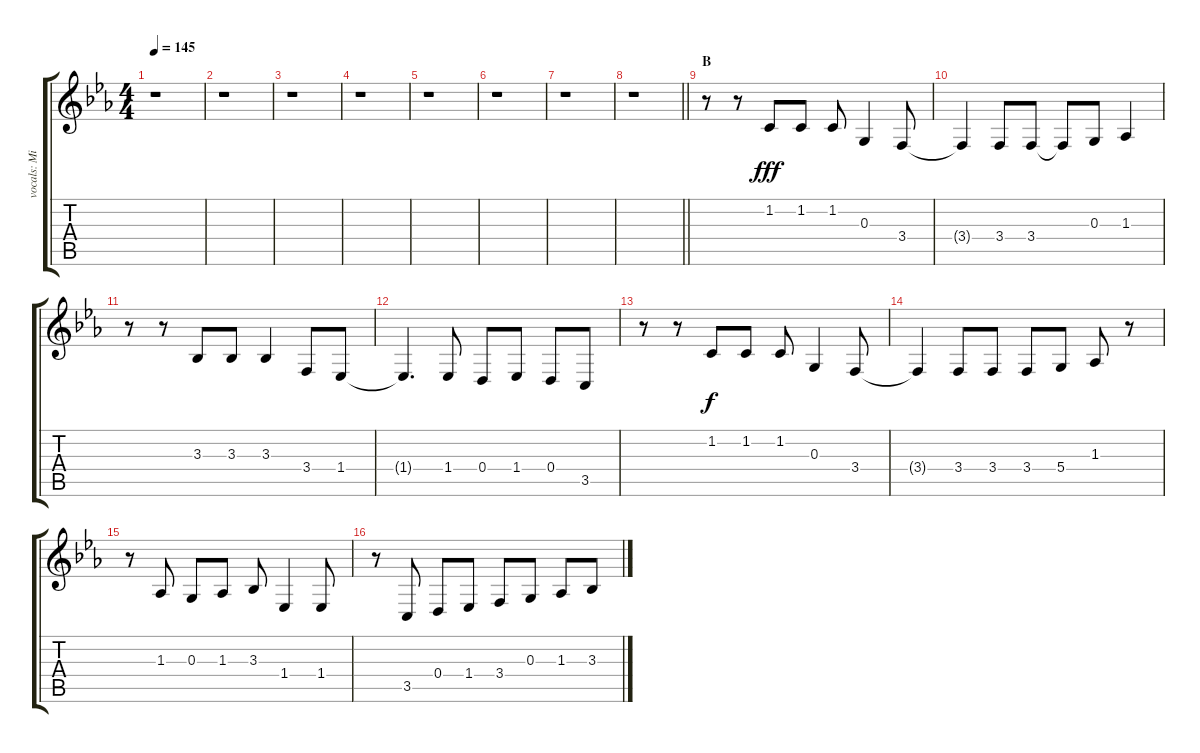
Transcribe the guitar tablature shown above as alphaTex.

\track ("vocals: Minako Kotobuki" "vocals: Mi") {instrument violin}
\staff {score tabs}
\tuning (E4 B3 G3 D3 A2 E2) {hide}
\ts (4 4)
\tempo 145
\clef g2
\ks eb
r.1{dy f} |
r.1 |
r.1 |
r.1 |
r.1 |
r.1 |
r.1 |
\barLineRight lightlight
r.1 |
\section ("" "B")
r.8 r.8 1.2.8{dy fff} 1.2.8 1.2.8 0.3.4 3.4.8 |
3.4{t}.4 3.4.8 3.4.8 3.4{t}.8 0.3.8 1.3.4 |
r.8 r.8 3.3.8 3.3.8 3.3.4 3.4.8 1.4.8 |
1.4{t}.4{d} 1.4.8 0.4.8 1.4.8 0.4.8 3.5.8 |
r.8 r.8 1.2.8{dy f} 1.2.8 1.2.8 0.3.4 3.4.8 |
3.4{t}.4 3.4.8 3.4.8 3.4.8 5.4.8 1.3.8 r.8 |
r.8 1.3.8 0.3.8 1.3.8 3.3.8 1.4.4 1.4.8 |
r.8 3.5.8 0.4.8 1.4.8 3.4.8 0.3.8 1.3.8 3.3.8
